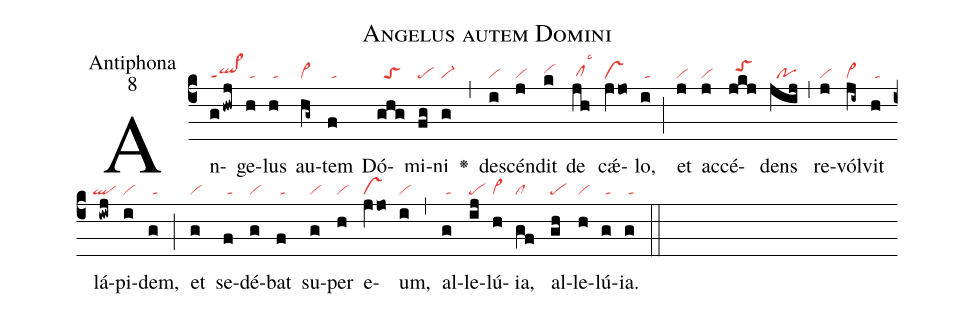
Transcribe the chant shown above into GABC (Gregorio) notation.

name:Angelus autem Domini;
office-part:Antiphona;
mode:8;
nabc-lines:1;
%%
(c4) An(ghwj|ql>ppt1)ge(h|/ta)lus(h|/ta) au(hg~|vi>)tem(f|/ta) Dó(ghg|//toS)mi(fg|pe)ni(g|vi-) <v>\greheightstar</v>(,)
de(i|vi)scén(j|vi)dit(k|vihh) de(jh|/clhglsc3) c<sp>'ae</sp>(jVjo|vs)lo,(i|/ta) (;)
et(j|vi) ac(j|vi)cé(jkj|//toShi)dens(jij|//po) (,)
re(j|vi)vól(ji~|vi>)vit(h|/ta) lá(iwj|``ql)pi(i|vi)dem,(g|/ta) (;)
et(g|vi) se(f|/ta)dé(g|vi)bat(f|/ta) su(g|vi)per(h|vi) e(jVjo|vs)um,(i|vi) (,) al(g|/ta)le(ij|pe)lú(h|vi>)ia,(gf|cl) al(gh|pe)le(h|vi)lú(g|/ta)ia.(g|/ta) (::)
